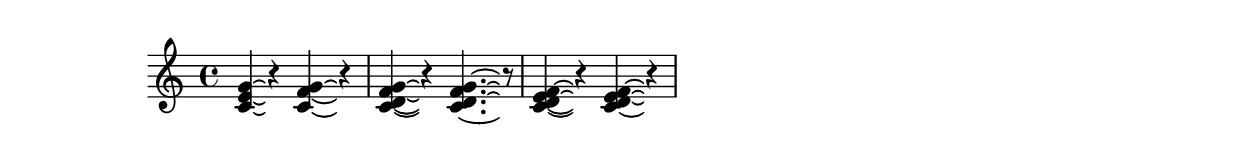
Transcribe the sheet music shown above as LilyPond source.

%% Do not edit this file; it is automatically
%% generated from LSR http://lsr.dsi.unimi.it
%% This file is in the public domain.
\version "2.13.31"

\header {
  lsrtags = "expressive-marks, keyboards, fretted-strings"

  texidoc = "
Laissez vibrer ties have a fixed size. Their formatting can be tuned
using @code{'tie-configuration}.

"
  doctitle = "Laissez vibrer ties"
} % begin verbatim

\relative c' {
  <c e g>4\laissezVibrer r <c f g>\laissezVibrer r
  <c d f g>4\laissezVibrer r <c d f g>4.\laissezVibrer r8

  <c d e f>4\laissezVibrer r
  \override LaissezVibrerTieColumn #'tie-configuration
     = #`((-7 . ,DOWN)
          (-5 . ,DOWN)
          (-3 . ,UP)
          (-1 . ,UP))
  <c d e f>4\laissezVibrer r
}

